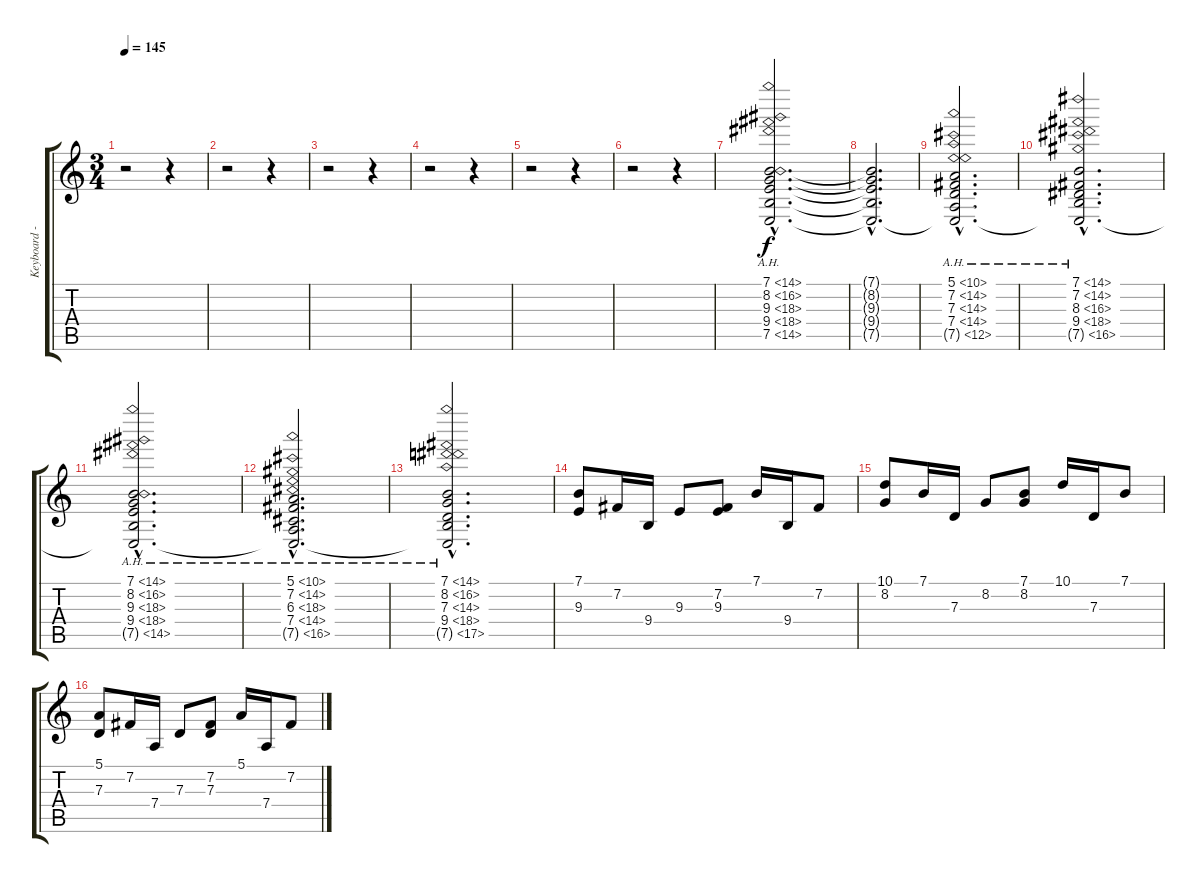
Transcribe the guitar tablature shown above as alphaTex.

\track ("Keyboard - Pad 8 (Sweep)" "Keyboard -") {instrument pad8sweep}
\staff {score tabs}
\tuning (E4 B3 G3 D3 A2 E2) {hide}
\ts (3 4)
\tempo 145
\clef g2
\ks c
r.2{dy f} r.4 |
r.2 r.4 |
r.2 r.4 |
r.2 r.4 |
r.2 r.4 |
r.2 r.4 |
(7.1{ah 7 hac} 8.2{ah 8 hac} 9.3{ah 9 hac} 9.4{ah 9 hac} 7.5{ah 7 hac}).2{d} |
(7.1{hac t} 8.2{hac t} 9.3{hac t} 9.4{hac t} 7.5{hac t}).2{d} |
(5.1{ah 5 hac} 7.2{ah 7 hac} 7.3{ah 7 hac} 7.4{ah 7 hac} 7.5{ah 5 hac t}).2{d} |
(7.1{ah 7 hac} 7.2{ah 7 hac} 8.3{ah 8 hac} 9.4{ah 9 hac} 7.5{ah 9 hac t}).2{d} |
(7.1{ah 7 hac} 8.2{ah 8 hac} 9.3{ah 9 hac} 9.4{ah 9 hac} 7.5{ah 7 hac t}).2{d} |
(5.1{ah 5 hac} 7.2{ah 7 hac} 6.3{ah 12 hac} 7.4{ah 7 hac} 7.5{ah 9 hac t}).2{d} |
(7.1{ah 7 hac} 8.2{ah 8 hac} 7.3{ah 7 hac} 9.4{ah 9 hac} 7.5{ah 10 hac t}).2{d} |
(7.1 9.3).8 7.2.16 9.4.16 9.3.8 (7.2 9.3).8 7.1.16 9.4.16 7.2.8 |
(10.1 8.2).8 7.1.16 7.3.16 8.2.8 (7.1 8.2).8 10.1.16 7.3.16 7.1.8 |
(5.1 7.3).8 7.2.16 7.4.16 7.3.8 (7.2 7.3).8 5.1.16 7.4.16 7.2.8
